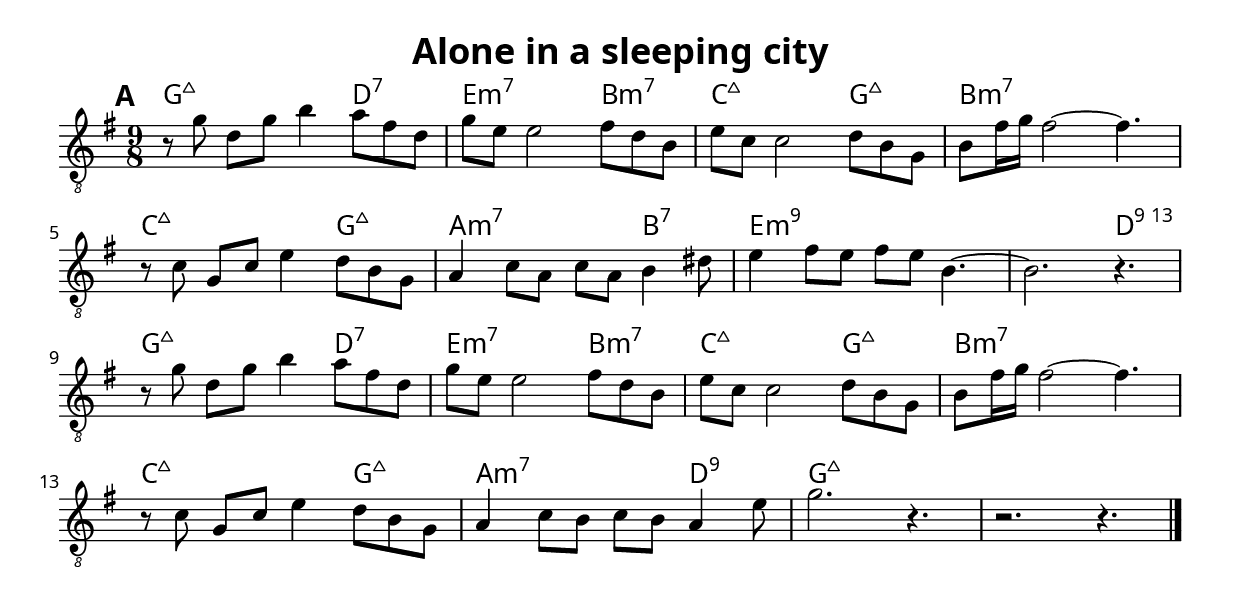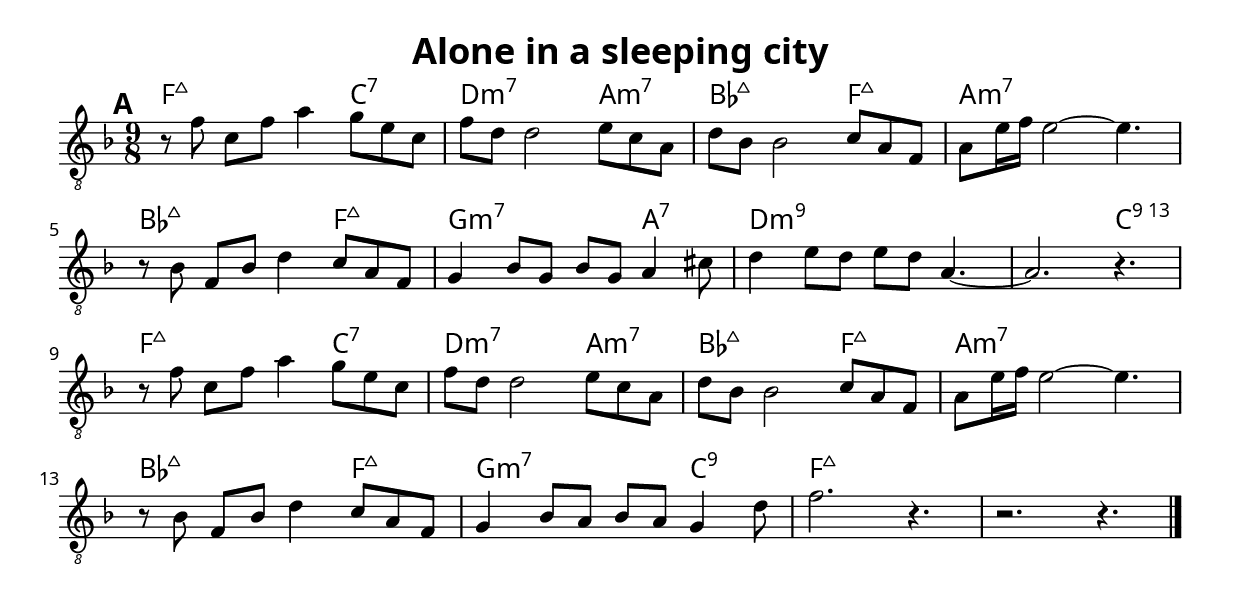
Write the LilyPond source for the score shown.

% {{{ PARAMETRI
  myTitle = "Alone in a sleeping city"
  myKey = \key f \major
  myTime = \time #'(2 2 2 3) 9/8
  myTempo =  #(ly:make-moment 100 4)
% }}}

% INTESTAZIONE {{{
\version "2.18.2"

\header {
  title = \myTitle
}

\paper{
  print-first-page-number = ##t
  oddHeaderMarkup = \markup \null
  evenHeaderMarkup = \markup \null
  #(set-global-staff-size 10)
  myStaffSize = #20
  fonts = #(make-pango-font-tree
  "FontAwesome"
  "FontAwesome"
  "FontAwesome"
  (/ myStaffSize 20))
}

global = {
  \myKey
  \numericTimeSignature
  \myTime
  \set Score.markFormatter = #format-mark-box-alphabet
}
\layout { indent = #0 }
fakeBar = {  
  \bar""
  \cadenzaOn
  \once \omit Score.TimeSignature
  \time 1/16
  
    \bar ":|."
  s16  
  \cadenzaOff
  \once \omit Score.TimeSignature
  \myTime
}
%}}}

% {{{ PARTE A
  temaA = {
    r8 f c f a4 g8 e c | f d d2 e8 c a | d bes bes2 c8 a f | a e'16 f e2~ e4. | \break
    r8 bes f bes d4 c8 a f | g4 bes8 g bes g a4 cis8 | d4 e8 d e d a4.~ | a2. r4. | \break
    r8 f' c f a4 g8 e c | f d d2 e8 c a | d bes bes2 c8 a f | a e'16 f e2~ e4. | \break
    r8 bes f bes d4 c8 a f | g4 bes8 a bes a g4 d'8 | f2. r4. | r2. r4. |
  }

  accordiA = \chordmode{
      f2.:maj7 c4.:7 | d2.:m7 a4.:m7 | bes2.:maj7 f4.:maj7 | a1*9/8:m7 |
      bes2.:maj7 f4.:maj7 | g2.:m7 a4.:7 | d1*9/8:m9 | d2.:m9 c4.:13 |
      f2.:maj7 c4.:7 | d2.:m7 a4.:m7 | bes2.:maj7 f4.:maj7 | a1*9/8:m7 |
      bes2.:maj7 f4.:maj7 | g2.:m7 c4.:9 | f1*9/8:maj7 | f1*9/8:maj7 |
  }
% }}}

% SCORE {{{
tema = \relative c' {
  \mark \default
  \temaA \break \bar "|."
}

chordsPart ={
  \new ChordNames {
    \set chordChanges = ##t
    \accordiA
  }
}

temaPart = \new Staff \with {
  instrumentName = ""
  midiInstrument = "piano"
} { \clef "treble_8" \global \tema }

scoreContent = << 
  \chordsPart
  \temaPart
>>
%}}}

% {{{ BOOKS
  \book{
    \bookOutputSuffix "C"
    \score {
      \scoreContent
      \layout {}
      \midi { \context { \Score tempoWholesPerMinute = #(ly:make-moment 190 4) } }
    }
  }

  \book{
    \bookOutputSuffix "Bb"
    \score { \transpose c d {\scoreContent} }
  }
% }}}
